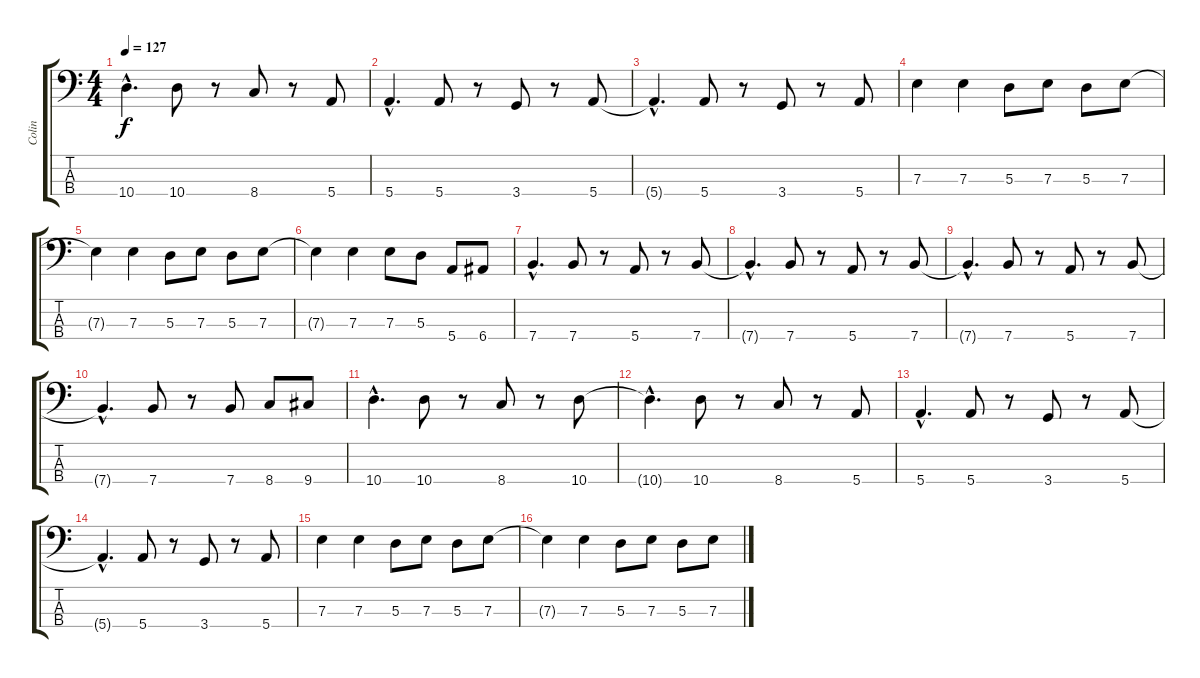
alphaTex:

\track ("Colin" "Colin") {instrument electricbassfinger}
\staff {score tabs}
\tuning (G2 D2 A1 E1) {hide}
\ts (4 4)
\tempo 127
\clef f4
\ks c
10.4{hac t}.4{d dy f} 10.4.8 r.8 8.4.8 r.8 5.4.8 |
5.4{hac}.4{d} 5.4.8 r.8 3.4.8 r.8 5.4.8 |
5.4{hac t}.4{d} 5.4.8 r.8 3.4.8 r.8 5.4.8 |
7.3.4 7.3.4 5.3.8 7.3.8 5.3.8 7.3.8 |
7.3{t}.4 7.3.4 5.3.8 7.3.8 5.3.8 7.3.8 |
7.3{t}.4 7.3.4 7.3.8 5.3.8 5.4.8 6.4.8 |
7.4{hac}.4{d} 7.4.8 r.8 5.4.8 r.8 7.4.8 |
7.4{hac t}.4{d} 7.4.8 r.8 5.4.8 r.8 7.4.8 |
7.4{hac t}.4{d} 7.4.8 r.8 5.4.8 r.8 7.4.8 |
7.4{hac t}.4{d} 7.4.8 r.8 7.4.8 8.4.8 9.4.8 |
10.4{hac}.4{d} 10.4.8 r.8 8.4.8 r.8 10.4.8 |
10.4{hac t}.4{d} 10.4.8 r.8 8.4.8 r.8 5.4.8 |
5.4{hac}.4{d} 5.4.8 r.8 3.4.8 r.8 5.4.8 |
5.4{hac t}.4{d} 5.4.8 r.8 3.4.8 r.8 5.4.8 |
7.3.4 7.3.4 5.3.8 7.3.8 5.3.8 7.3.8 |
7.3{t}.4 7.3.4 5.3.8 7.3.8 5.3.8 7.3.8
